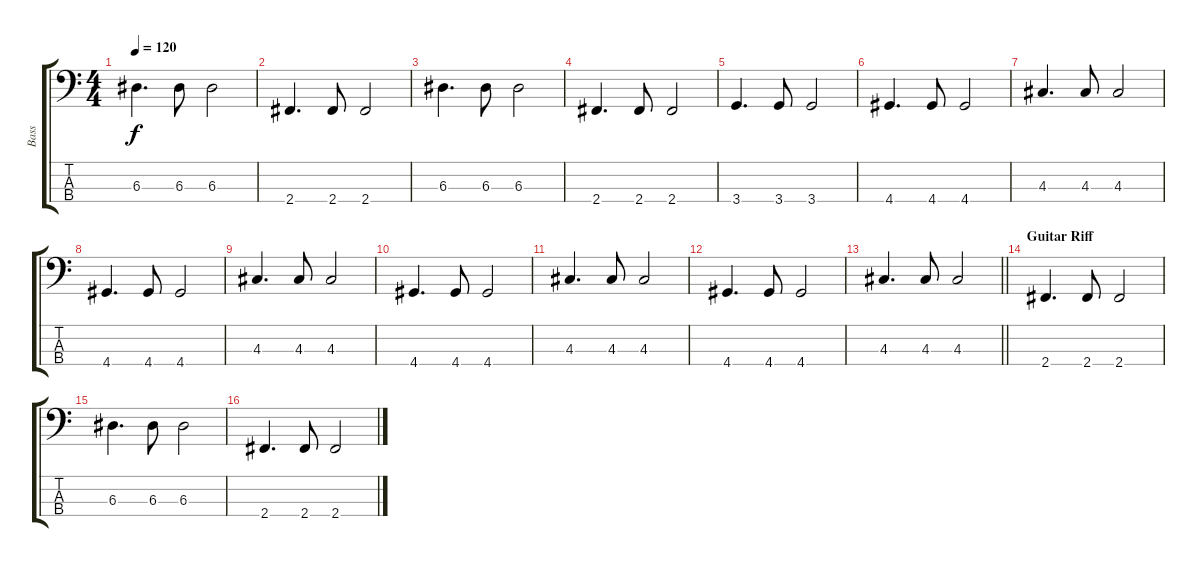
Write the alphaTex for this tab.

\track ("Bass" "Bass") {instrument electricbassfinger}
\staff {score tabs}
\tuning (G2 D2 A1 E1) {hide}
\ts (4 4)
\tempo 120
\clef f4
\ks c
6.3.4{d dy f} 6.3.8 6.3.2 |
2.4.4{d} 2.4.8 2.4.2 |
6.3.4{d} 6.3.8 6.3.2 |
2.4.4{d} 2.4.8 2.4.2 |
3.4.4{d} 3.4.8 3.4.2 |
4.4.4{d} 4.4.8 4.4.2 |
4.3.4{d} 4.3.8 4.3.2 |
4.4.4{d} 4.4.8 4.4.2 |
4.3.4{d} 4.3.8 4.3.2 |
4.4.4{d} 4.4.8 4.4.2 |
4.3.4{d} 4.3.8 4.3.2 |
4.4.4{d} 4.4.8 4.4.2 |
\barLineRight lightlight
4.3.4{d} 4.3.8 4.3.2 |
\section ("" "Guitar Riff")
2.4.4{d} 2.4.8 2.4.2 |
6.3.4{d} 6.3.8 6.3.2 |
2.4.4{d} 2.4.8 2.4.2
